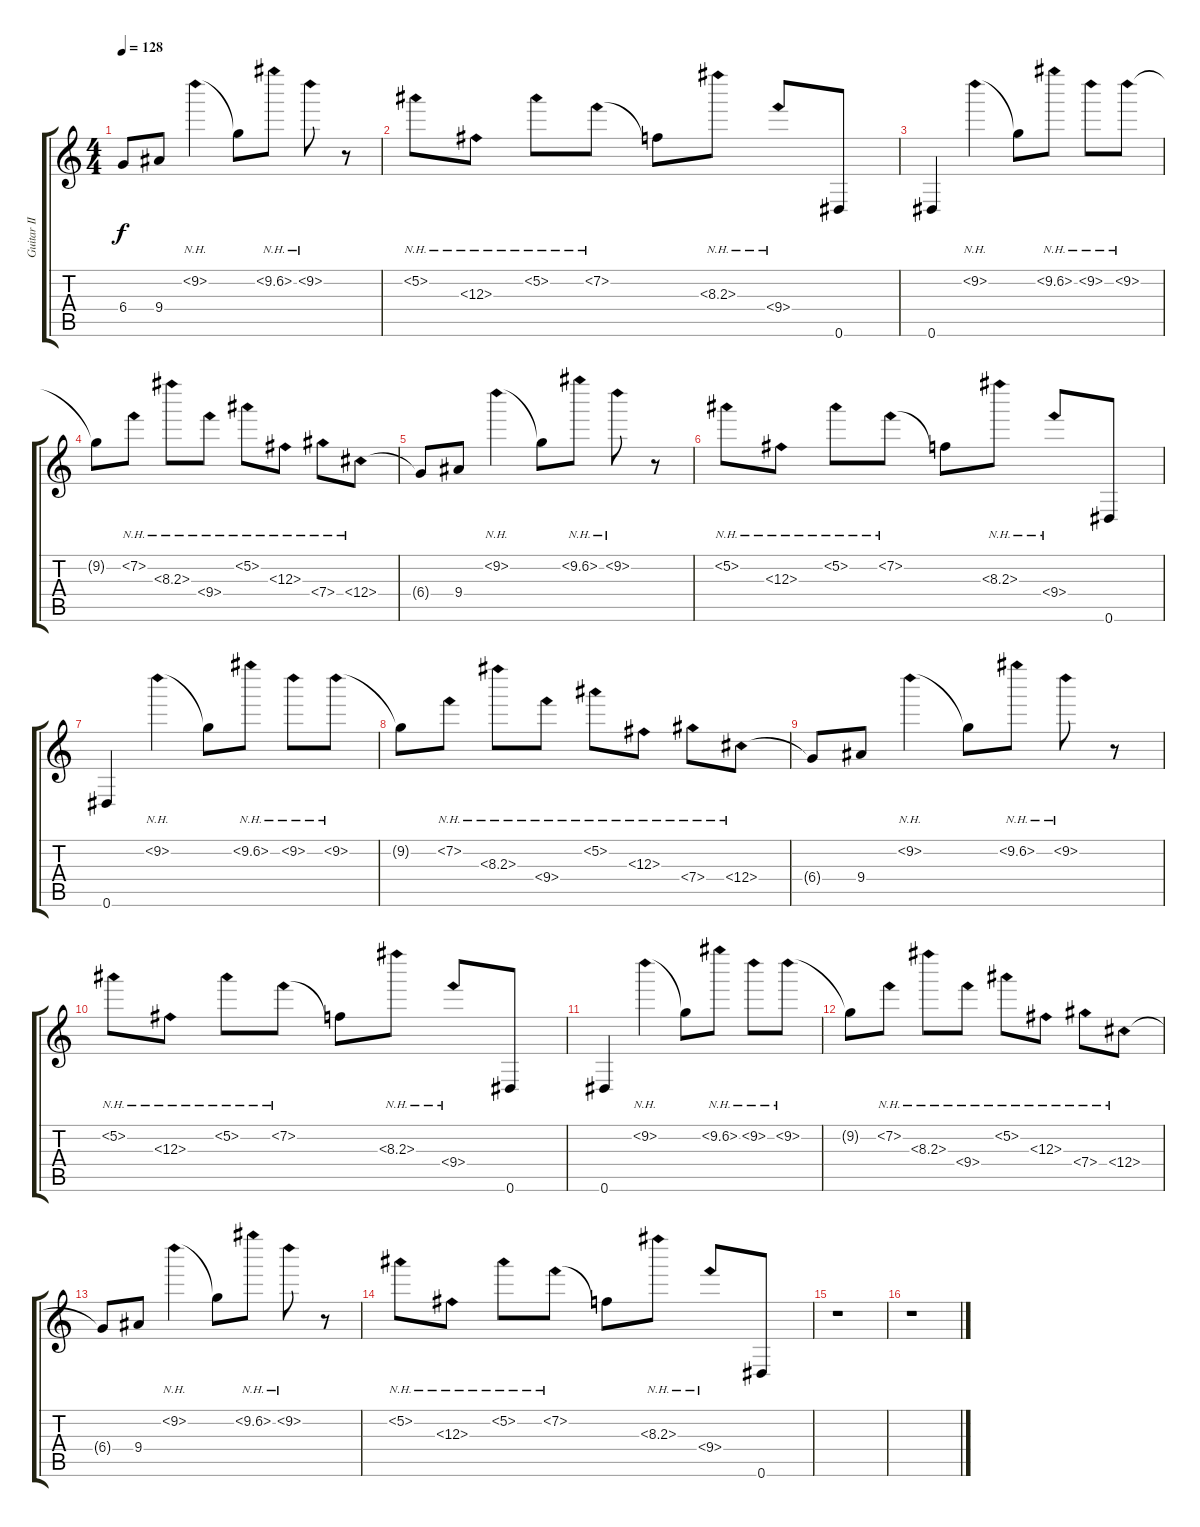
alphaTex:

\track ("Guitar II" "Guitar II") {instrument electricguitarclean}
\staff {score tabs}
\tuning (Eb4 Bb3 Gb3 Db3 Ab2 Eb2) {hide}
\ts (4 4)
\tempo 128
\clef g2
\ks c
6.4{t}.8{dy f} 9.4.8 9.2{nh}.4 9.2{t}.8 10.2{nh}.8 9.2{nh}.8 r.8 |
5.2{nh}.8 6.3{nh}.8 5.2{nh}.8 7.2{nh}.8 7.2{t}.8 8.3{nh}.8 9.4{nh}.8 0.6.8 |
0.6.4 9.2{nh}.4 9.2{t}.8 10.2{nh}.8 9.2{nh}.8 9.2{nh}.8 |
9.2{t}.8 7.2{nh}.8 8.3{nh}.8 9.4{nh}.8 5.2{nh}.8 6.3{nh}.8 7.4{nh}.8 6.4{nh}.8 |
6.4{t}.8 9.4.8 9.2{nh}.4 9.2{t}.8 10.2{nh}.8 9.2{nh}.8 r.8 |
5.2{nh}.8 6.3{nh}.8 5.2{nh}.8 7.2{nh}.8 7.2{t}.8 8.3{nh}.8 9.4{nh}.8 0.6.8 |
0.6.4 9.2{nh}.4 9.2{t}.8 10.2{nh}.8 9.2{nh}.8 9.2{nh}.8 |
9.2{t}.8 7.2{nh}.8 8.3{nh}.8 9.4{nh}.8 5.2{nh}.8 6.3{nh}.8 7.4{nh}.8 6.4{nh}.8 |
6.4{t}.8 9.4.8 9.2{nh}.4 9.2{t}.8 10.2{nh}.8 9.2{nh}.8 r.8 |
5.2{nh}.8 6.3{nh}.8 5.2{nh}.8 7.2{nh}.8 7.2{t}.8 8.3{nh}.8 9.4{nh}.8 0.6.8 |
0.6.4 9.2{nh}.4 9.2{t}.8 10.2{nh}.8 9.2{nh}.8 9.2{nh}.8 |
9.2{t}.8 7.2{nh}.8 8.3{nh}.8 9.4{nh}.8 5.2{nh}.8 6.3{nh}.8 7.4{nh}.8 6.4{nh}.8 |
6.4{t}.8 9.4.8 9.2{nh}.4 9.2{t}.8 10.2{nh}.8 9.2{nh}.8 r.8 |
5.2{nh}.8 6.3{nh}.8 5.2{nh}.8 7.2{nh}.8 7.2{t}.8 8.3{nh}.8 9.4{nh}.8 0.6.8 |
r.1 |
r.1
